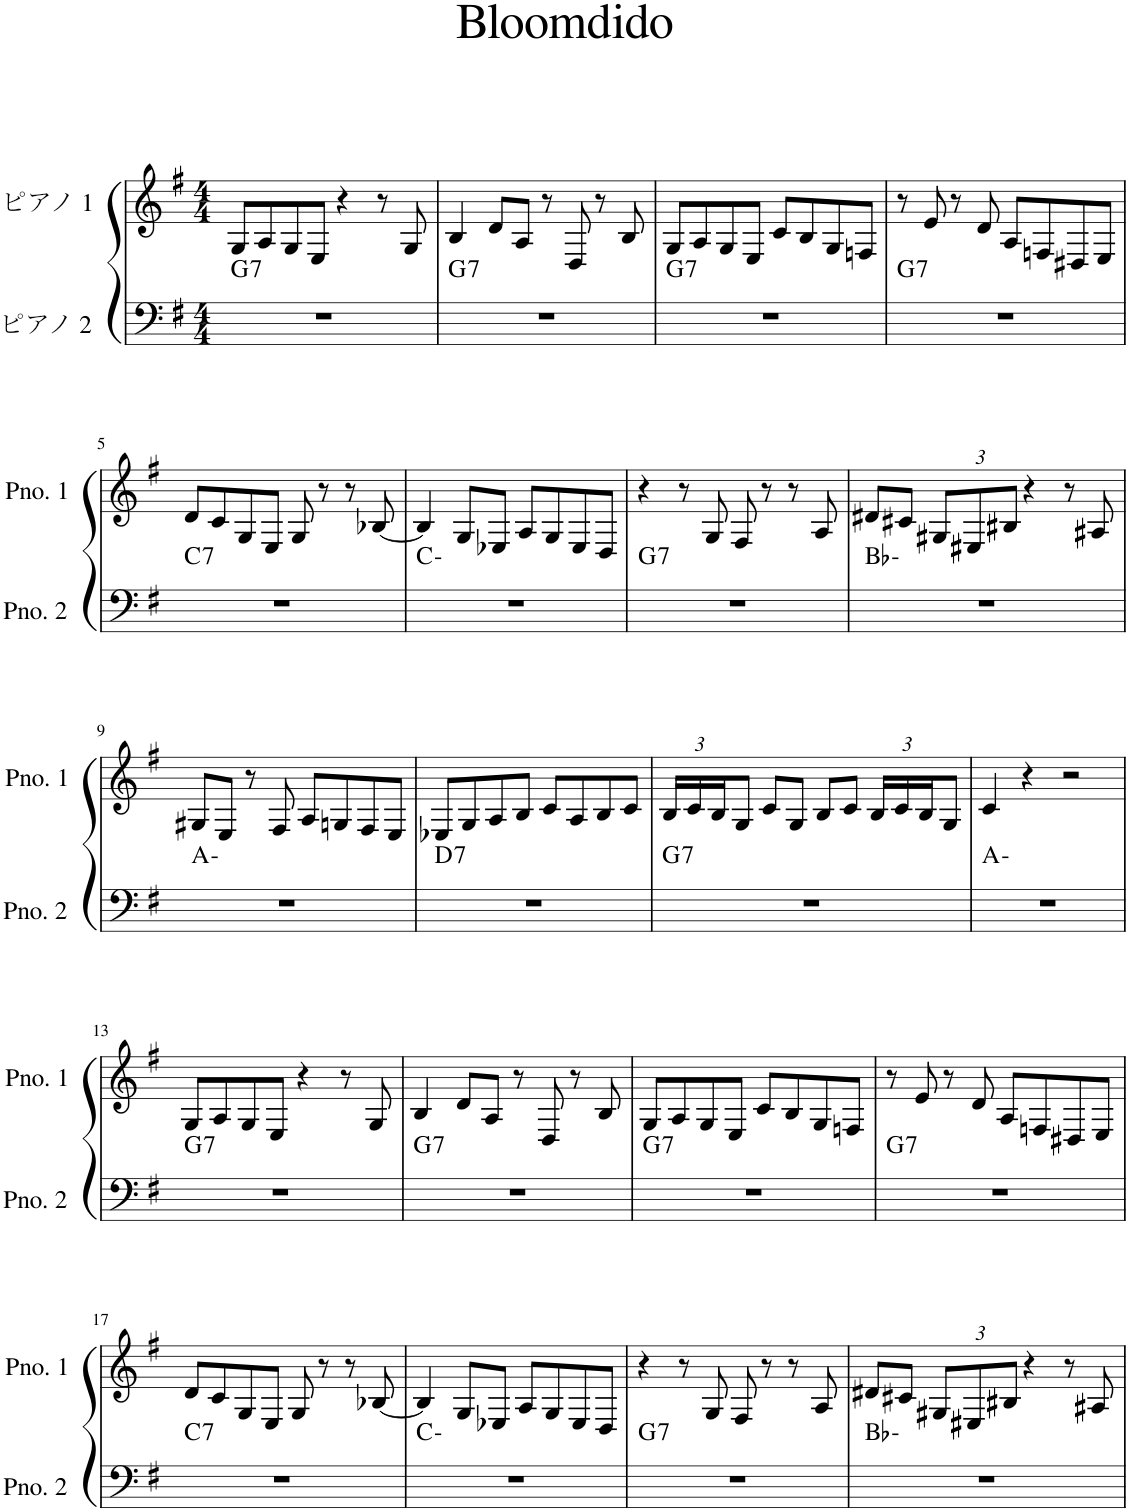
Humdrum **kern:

**kern	**harte	**kern
*part2	*part2	*part1
*staff2	*	*staff1
*I"ピアノ 2	*	*I"ピアノ 1
*clefF4	*	*clefG2
*k[f#]	*	*k[f#]
*M4/4	*	*M4/4
=1	=1	=1
!	!LO:H:kt=7	!
1r	G:7	8G/L
.	.	8A/
.	.	8G/
.	.	8E/J
.	.	4r
.	.	8r
.	.	8G/
=2	=2	=2
!	!LO:H:kt=7	!
1r	G:7	4B/
.	.	8d/L
.	.	8A/J
.	.	8r
.	.	8D/
.	.	8r
.	.	8B/
=3	=3	=3
!	!LO:H:kt=7	!
1r	G:7	8G/L
.	.	8A/
.	.	8G/
.	.	8E/J
.	.	8c/L
.	.	8B/
.	.	8G/
.	.	8Fn/J
=4	=4	=4
!	!LO:H:kt=7	!
1r	G:7	8r
.	.	8e/
.	.	8r
.	.	8d/
.	.	8A/L
.	.	8Fn/
.	.	8D#X/
.	.	8E/J
!!LO:LB:g=z
=5	=5	=5
!	!LO:H:kt=7	!
1r	C:7	8d/L
.	.	8c/
.	.	8G/
.	.	8E/J
.	.	8G/
.	.	8r
.	.	8r
.	.	[8B-X/
=6	=6	=6
1r	C:min	4B-/]
.	.	8G/L
.	.	8E-X/J
.	.	8A/L
.	.	8G/
.	.	8E-/
.	.	8D/J
=7	=7	=7
!	!LO:H:kt=7	!
1r	G:7	4r
.	.	8r
.	.	8G/
.	.	8F#/
.	.	8r
.	.	8r
.	.	8A/
=8	=8	=8
1r	Bb:min	8d#X/L
.	.	8c#X/J
*	*	*Xbrackettup
.	.	12G#X/L
.	.	12E#X/
.	.	12B#X/J
.	.	4r
.	.	8r
.	.	8A#X/
!!LO:LB:g=z
=9	=9	=9
1r	A:min	8G#X/L
.	.	8E/J
.	.	8r
.	.	8F#/
.	.	8A/L
.	.	8Gn/
.	.	8F#/
.	.	8E/J
=10	=10	=10
!	!LO:H:kt=7	!
1r	D:7	8E-X/L
.	.	8G/
.	.	8A/
.	.	8B/J
.	.	8c/L
.	.	8A/
.	.	8B/
.	.	8c/J
=11	=11	=11
!	!LO:H:kt=7	!
1r	G:7	24B/LL
.	.	24c/
.	.	24B/J
.	.	8G/J
.	.	8c/L
.	.	8G/J
.	.	8B/L
.	.	8c/J
.	.	24B/LL
.	.	24c/
.	.	24B/J
.	.	8G/J
=12	=12	=12
1r	A:min	4c/
.	.	4r
.	.	2r
!!LO:LB:g=z
=13	=13	=13
!	!LO:H:kt=7	!
1r	G:7	8G/L
.	.	8A/
.	.	8G/
.	.	8E/J
.	.	4r
.	.	8r
.	.	8G/
=14	=14	=14
!	!LO:H:kt=7	!
1r	G:7	4B/
.	.	8d/L
.	.	8A/J
.	.	8r
.	.	8D/
.	.	8r
.	.	8B/
=15	=15	=15
!	!LO:H:kt=7	!
1r	G:7	8G/L
.	.	8A/
.	.	8G/
.	.	8E/J
.	.	8c/L
.	.	8B/
.	.	8G/
.	.	8Fn/J
=16	=16	=16
!	!LO:H:kt=7	!
1r	G:7	8r
.	.	8e/
.	.	8r
.	.	8d/
.	.	8A/L
.	.	8Fn/
.	.	8D#X/
.	.	8E/J
!!LO:LB:g=z
=17	=17	=17
!	!LO:H:kt=7	!
1r	C:7	8d/L
.	.	8c/
.	.	8G/
.	.	8E/J
.	.	8G/
.	.	8r
.	.	8r
.	.	[8B-X/
=18	=18	=18
1r	C:min	4B-/]
.	.	8G/L
.	.	8E-X/J
.	.	8A/L
.	.	8G/
.	.	8E-/
.	.	8D/J
=19	=19	=19
!	!LO:H:kt=7	!
1r	G:7	4r
.	.	8r
.	.	8G/
.	.	8F#/
.	.	8r
.	.	8r
.	.	8A/
=20	=20	=20
1r	Bb:min	8d#X/L
.	.	8c#X/J
.	.	12G#X/L
.	.	12E#X/
.	.	12B#X/J
.	.	4r
.	.	8r
.	.	8A#X/
=	=	=
*-	*-	*-
